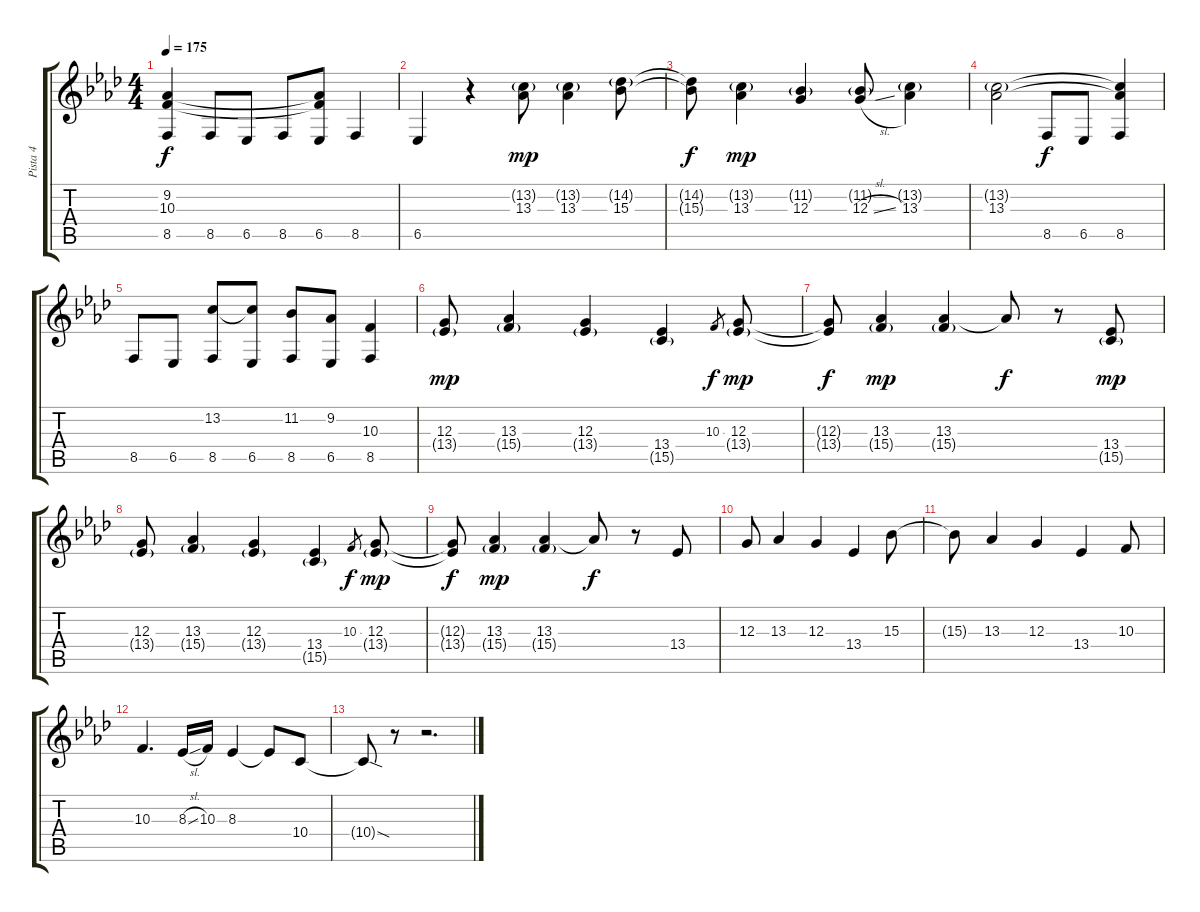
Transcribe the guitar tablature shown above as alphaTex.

\track ("Pista 4" "Pista 4") {instrument lead2sawtooth}
\staff {score tabs}
\tuning (E4 B3 G3 D3 A2 E2) {hide}
\ts (4 4)
\tempo 175
\clef g2
\ks fminor
(9.2{t} 10.3{t} 8.5).4{dy f} 8.5.8 6.5.8 8.5.8 (9.2{t} 10.3{t} 6.5).8 8.5.4 |
6.5.4 r.4 (13.2{g} 13.3).8{dy mp} (13.2{g} 13.3).4 (14.2{g} 15.3).8 |
(14.2{t} 15.3{t}).8{dy f} (13.2{g} 13.3).4{dy mp} (11.2{g} 12.3).4 (11.2{g} 12.3{sl}).8 (13.2{g} 13.3).4 |
(13.2{g} 13.3).2 8.5.8{dy f} 6.5.8 (13.2{t} 13.3{t} 8.5).4 |
8.5.8 6.5.8 (13.2 8.5).8 (13.2{t} 6.5).8 (11.2 8.5).8 (9.2 6.5).8 (10.3 8.5).4 |
(12.3 13.4{g}).8{dy mp} (13.3 15.4{g}).4 (12.3 13.4{g}).4 (13.4 15.5{g}).4 10.3.8{gr dy f} (12.3 13.4{g}).8{dy mp} |
(12.3{t} 13.4{t}).8{dy f} (13.3 15.4{g}).4{dy mp} (13.3 15.4{g}).4 13.3{t}.8{dy f} r.8 (13.4 15.5{g}).8{dy mp} |
(12.3 13.4{g}).8 (13.3 15.4{g}).4 (12.3 13.4{g}).4 (13.4 15.5{g}).4 10.3.8{gr dy f} (12.3 13.4{g}).8{dy mp} |
(12.3{t} 13.4{t}).8{dy f} (13.3 15.4{g}).4{dy mp} (13.3 15.4{g}).4 13.3{t}.8{dy f} r.8 13.4.8 |
12.3.8 13.3.4 12.3.4 13.4.4 15.3.8 |
15.3{t}.8 13.3.4 12.3.4 13.4.4 10.3.8 |
10.3.4{d} 8.3{sl}.16 10.3.16 8.3.4 8.3{t}.8 10.4.8 |
10.4{sod t}.8 r.8 r.2{d}
